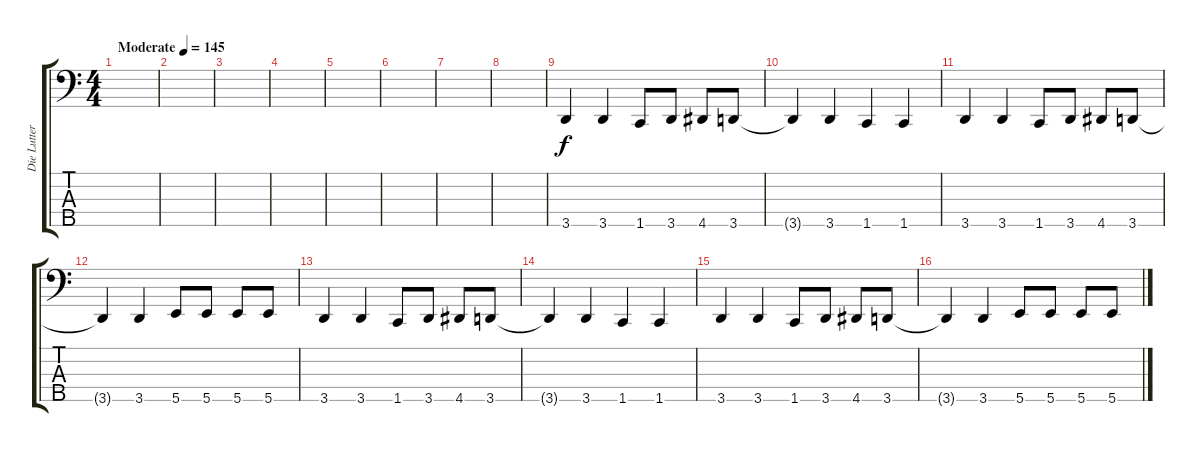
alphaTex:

\track ("Die Lutter (Bass)" "Die Lutter") {instrument electricbassfinger}
\staff {score tabs}
\tuning (G2 D2 A1 E1 B0) {hide}
\ts (4 4)
\tempo (145 "Moderate")
\clef f4
\ks c
|
|
|
|
|
|
|
|
3.5.4 3.5.4 1.5.8 3.5.8 4.5.8 3.5.8 |
3.5{t}.4 3.5.4 1.5.4 1.5.4 |
3.5.4 3.5.4 1.5.8 3.5.8 4.5.8 3.5.8 |
3.5{t}.4 3.5.4 5.5.8 5.5.8 5.5.8 5.5.8 |
3.5.4 3.5.4 1.5.8 3.5.8 4.5.8 3.5.8 |
3.5{t}.4 3.5.4 1.5.4 1.5.4 |
3.5.4 3.5.4 1.5.8 3.5.8 4.5.8 3.5.8 |
3.5{t}.4 3.5.4 5.5.8 5.5.8 5.5.8 5.5.8
